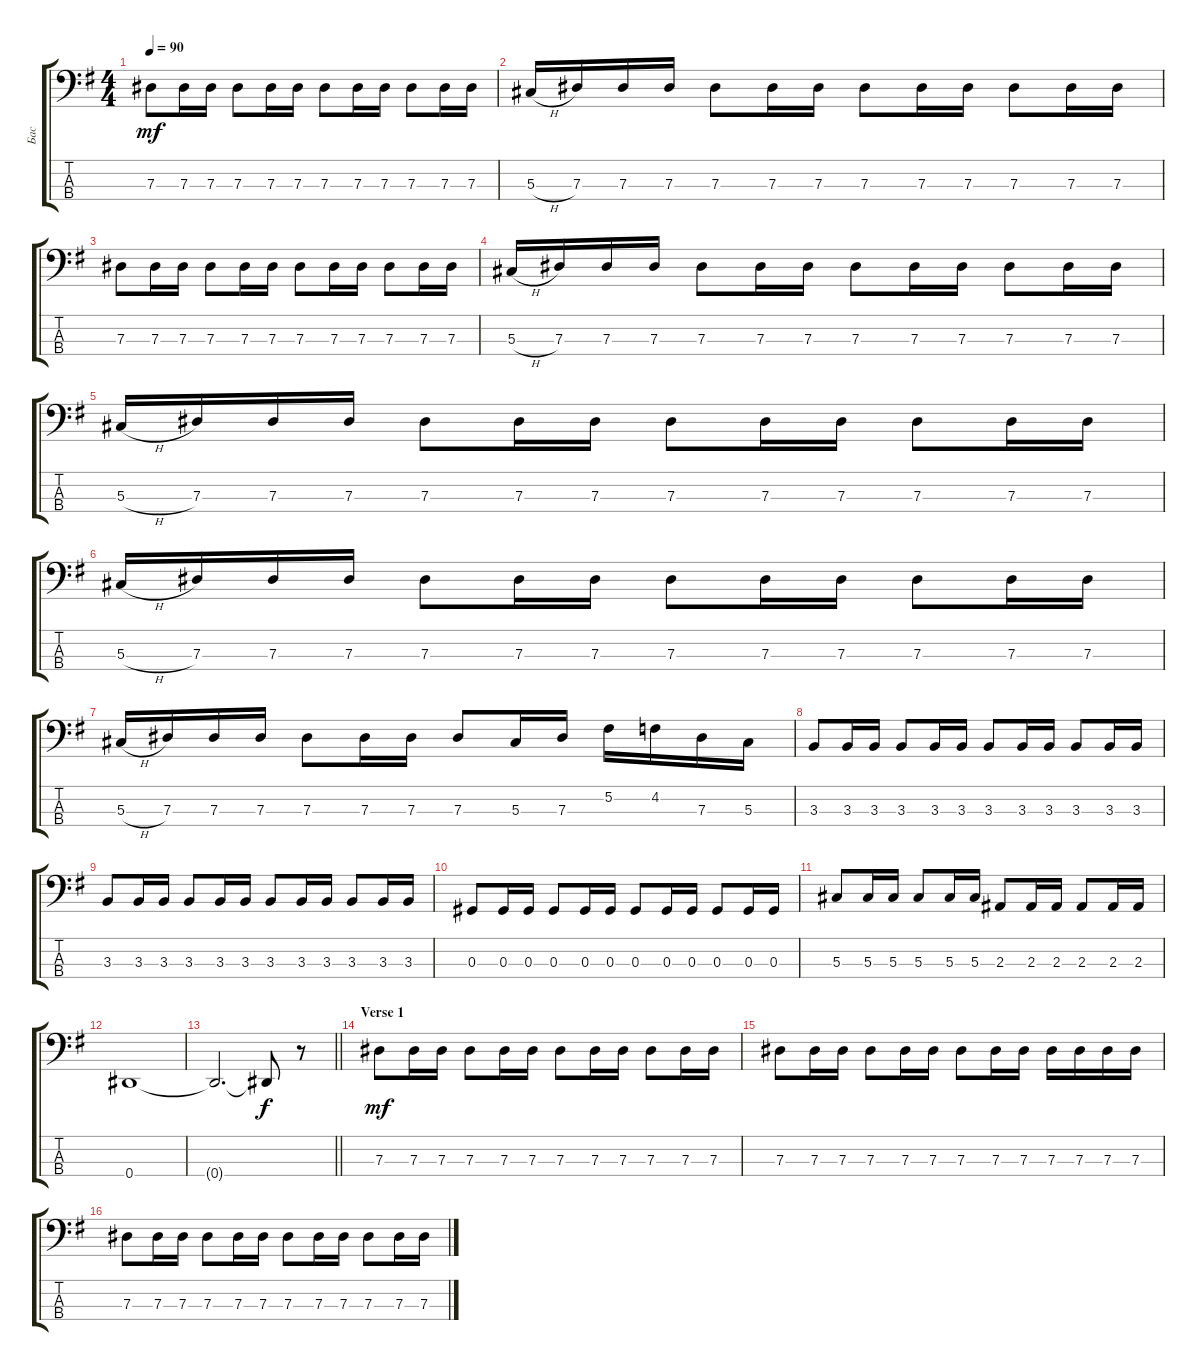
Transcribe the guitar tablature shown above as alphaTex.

\track ("Бас" "Бас") {instrument electricbassfinger}
\staff {score tabs}
\tuning (Gb2 Db2 Ab1 Eb1) {hide}
\ts (4 4)
\tempo 90
\clef f4
\ks eminor
7.3.8{dy mf} 7.3.16 7.3.16 7.3.8 7.3.16 7.3.16 7.3.8 7.3.16 7.3.16 7.3.8 7.3.16 7.3.16 |
5.3{h}.16 7.3.16 7.3.16 7.3.16 7.3.8 7.3.16 7.3.16 7.3.8 7.3.16 7.3.16 7.3.8 7.3.16 7.3.16 |
7.3.8 7.3.16 7.3.16 7.3.8 7.3.16 7.3.16 7.3.8 7.3.16 7.3.16 7.3.8 7.3.16 7.3.16 |
5.3{h}.16 7.3.16 7.3.16 7.3.16 7.3.8 7.3.16 7.3.16 7.3.8 7.3.16 7.3.16 7.3.8 7.3.16 7.3.16 |
5.3{h}.16 7.3.16 7.3.16 7.3.16 7.3.8 7.3.16 7.3.16 7.3.8 7.3.16 7.3.16 7.3.8 7.3.16 7.3.16 |
5.3{h}.16 7.3.16 7.3.16 7.3.16 7.3.8 7.3.16 7.3.16 7.3.8 7.3.16 7.3.16 7.3.8 7.3.16 7.3.16 |
5.3{h}.16 7.3.16 7.3.16 7.3.16 7.3.8 7.3.16 7.3.16 7.3.8 5.3.16 7.3.16 5.2.16 4.2.16 7.3.16 5.3.16 |
3.3.8 3.3.16 3.3.16 3.3.8 3.3.16 3.3.16 3.3.8 3.3.16 3.3.16 3.3.8 3.3.16 3.3.16 |
3.3.8 3.3.16 3.3.16 3.3.8 3.3.16 3.3.16 3.3.8 3.3.16 3.3.16 3.3.8 3.3.16 3.3.16 |
0.3.8 0.3.16 0.3.16 0.3.8 0.3.16 0.3.16 0.3.8 0.3.16 0.3.16 0.3.8 0.3.16 0.3.16 |
5.3.8 5.3.16 5.3.16 5.3.8 5.3.16 5.3.16 2.3.8 2.3.16 2.3.16 2.3.8 2.3.16 2.3.16 |
0.4.1 |
\barLineRight lightlight
0.4{t}.2{d} 0.4{t}.8{dy f} r.8 |
\section ("" "Verse 1")
7.3.8{dy mf} 7.3.16 7.3.16 7.3.8 7.3.16 7.3.16 7.3.8 7.3.16 7.3.16 7.3.8 7.3.16 7.3.16 |
7.3.8 7.3.16 7.3.16 7.3.8 7.3.16 7.3.16 7.3.8 7.3.16 7.3.16 7.3.16 7.3.16 7.3.16 7.3.16 |
7.3.8 7.3.16 7.3.16 7.3.8 7.3.16 7.3.16 7.3.8 7.3.16 7.3.16 7.3.8 7.3.16 7.3.16
